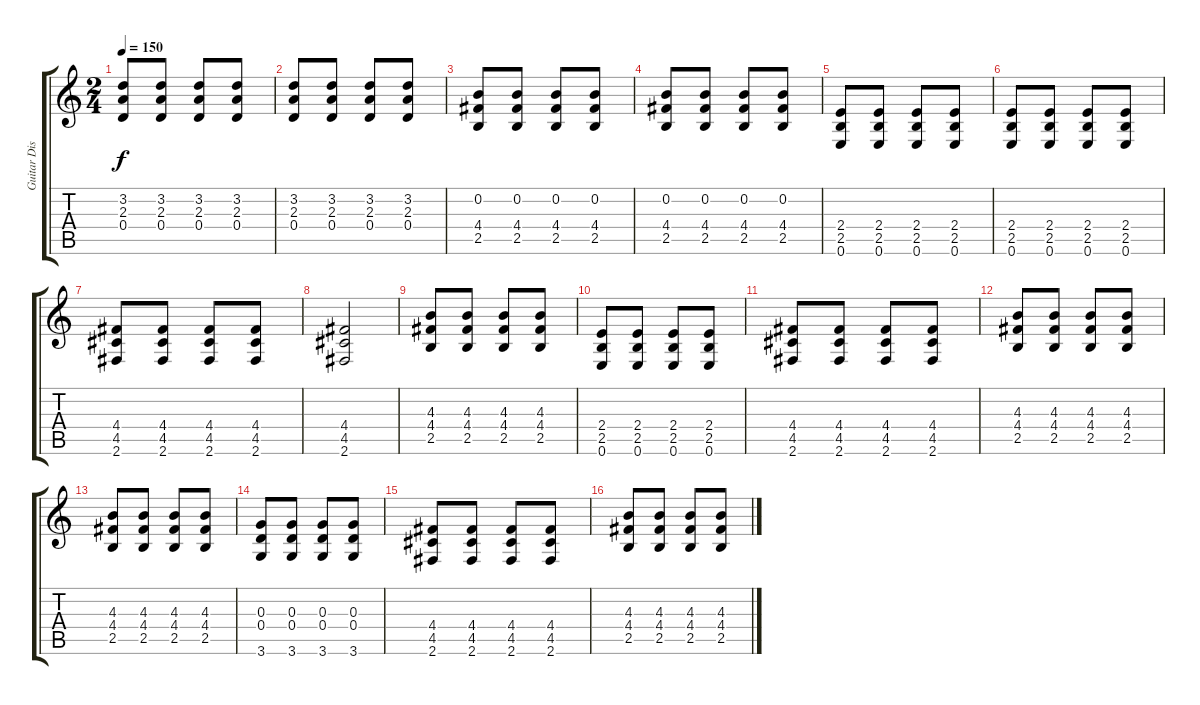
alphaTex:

\track ("Guitar Distor" "Guitar Dis") {instrument overdrivenguitar}
\staff {score tabs}
\tuning (E4 B3 G3 D3 A2 E2) {hide}
\ts (2 4)
\tempo 150
\clef g2
\ks c
(3.2 2.3 0.4).8{dy f} (3.2 2.3 0.4).8 (3.2 2.3 0.4).8 (3.2 2.3 0.4).8 |
(3.2 2.3 0.4).8 (3.2 2.3 0.4).8 (3.2 2.3 0.4).8 (3.2 2.3 0.4).8 |
(0.2 4.4 2.5).8 (0.2 4.4 2.5).8 (0.2 4.4 2.5).8 (0.2 4.4 2.5).8 |
(0.2 4.4 2.5).8 (0.2 4.4 2.5).8 (0.2 4.4 2.5).8 (0.2 4.4 2.5).8 |
(2.4 2.5 0.6).8 (2.4 2.5 0.6).8 (2.4 2.5 0.6).8 (2.4 2.5 0.6).8 |
(2.4 2.5 0.6).8 (2.4 2.5 0.6).8 (2.4 2.5 0.6).8 (2.4 2.5 0.6).8 |
(4.4 4.5 2.6).8 (4.4 4.5 2.6).8 (4.4 4.5 2.6).8 (4.4 4.5 2.6).8 |
(4.4 4.5 2.6).2 |
(4.3 4.4 2.5).8 (4.3 4.4 2.5).8 (4.3 4.4 2.5).8 (4.3 4.4 2.5).8 |
(2.4 2.5 0.6).8 (2.4 2.5 0.6).8 (2.4 2.5 0.6).8 (2.4 2.5 0.6).8 |
(4.4 4.5 2.6).8 (4.4 4.5 2.6).8 (4.4 4.5 2.6).8 (4.4 4.5 2.6).8 |
(4.3 4.4 2.5).8 (4.3 4.4 2.5).8 (4.3 4.4 2.5).8 (4.3 4.4 2.5).8 |
(4.3 4.4 2.5).8 (4.3 4.4 2.5).8 (4.3 4.4 2.5).8 (4.3 4.4 2.5).8 |
(0.3 0.4 3.6).8 (0.3 0.4 3.6).8 (0.3 0.4 3.6).8 (0.3 0.4 3.6).8 |
(4.4 4.5 2.6).8 (4.4 4.5 2.6).8 (4.4 4.5 2.6).8 (4.4 4.5 2.6).8 |
(4.3 4.4 2.5).8 (4.3 4.4 2.5).8 (4.3 4.4 2.5).8 (4.3 4.4 2.5).8
